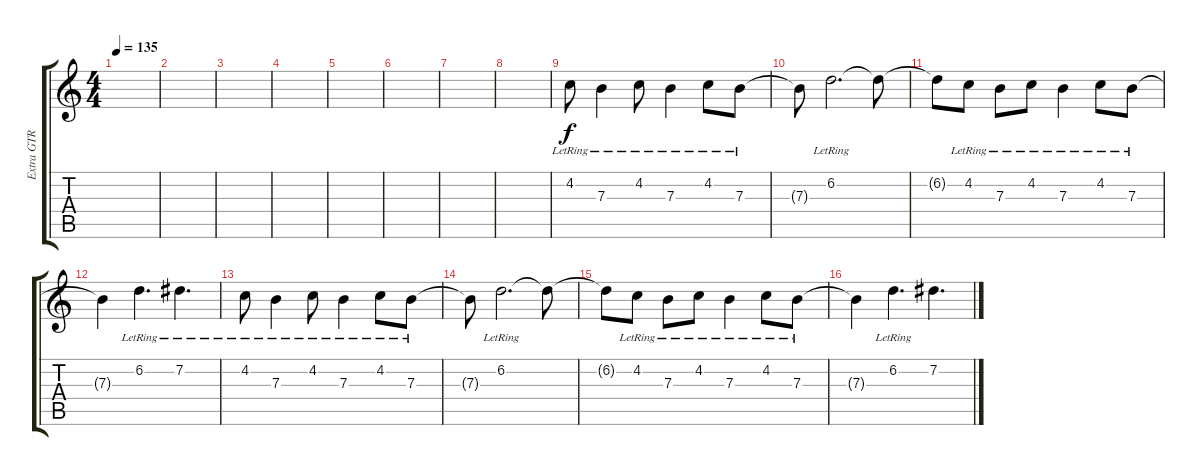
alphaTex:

\track ("Extra GTR 1" "Extra GTR ") {instrument distortionguitar}
\staff {score tabs}
\tuning (Db4 Ab3 E3 B2 Gb2 B1) {hide}
\ts (4 4)
\tempo 135
\clef g2
\ks c
|
|
|
|
|
|
|
|
4.2{lr}.8 7.3{lr}.4 4.2{lr}.8 7.3{lr}.4 4.2{lr}.8 7.3{lr}.8 |
7.3{t}.8 6.2{lr}.2{d} 6.2{t}.8 |
6.2{t}.8 4.2{lr}.8 7.3{lr}.8 4.2{lr}.8 7.3{lr}.4 4.2{lr}.8 7.3{lr}.8 |
7.3{t}.4 6.2{lr}.4{d} 7.2{lr}.4{d} |
4.2{lr}.8 7.3{lr}.4 4.2{lr}.8 7.3{lr}.4 4.2{lr}.8 7.3{lr}.8 |
7.3{t}.8 6.2{lr}.2{d} 6.2{t}.8 |
6.2{t}.8 4.2{lr}.8 7.3{lr}.8 4.2{lr}.8 7.3{lr}.4 4.2{lr}.8 7.3{lr}.8 |
7.3{t}.4 6.2{lr}.4{d} 7.2.4{d}
